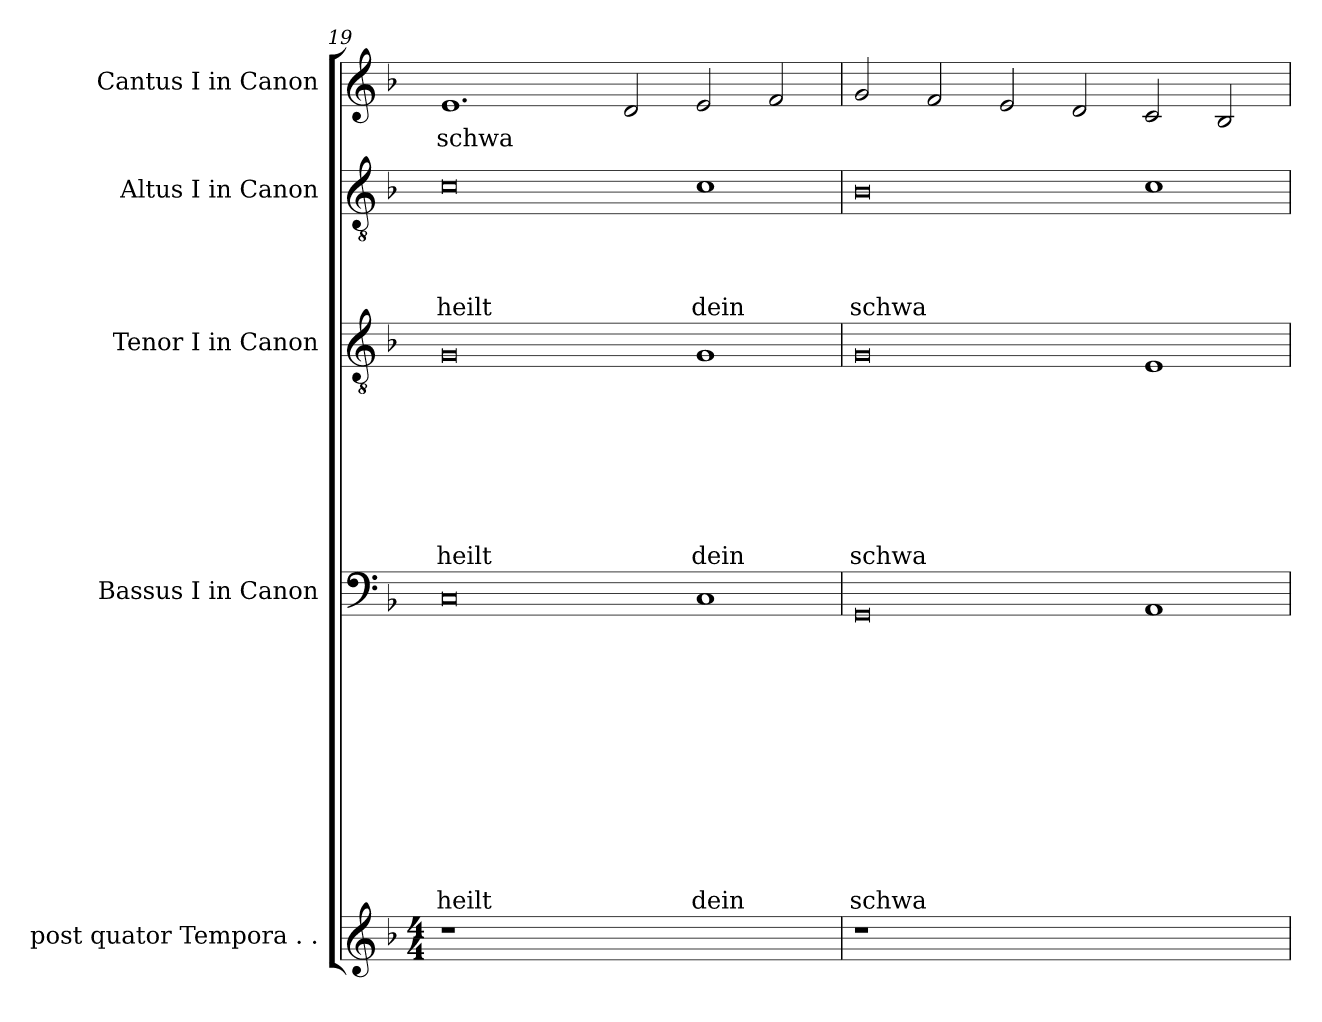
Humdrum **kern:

**kern	**kern	**text	**text	**text	**text	**text	**text	**text	**text	**text	**text	**text	**text	**kern	**text	**text	**text	**text	**text	**text	**text	**text	**kern	**text	**text	**text	**text	**kern	**text
*part5	*part4	*part4	*part4	*part4	*part4	*part4	*part4	*part4	*part4	*part4	*part4	*part4	*part4	*part3	*part3	*part3	*part3	*part3	*part3	*part3	*part3	*part3	*part2	*part2	*part2	*part2	*part2	*part1	*part1
*staff5	*staff4	*staff4	*staff4	*staff4	*staff4	*staff4	*staff4	*staff4	*staff4	*staff4	*staff4	*staff4	*staff4	*staff3	*staff3	*staff3	*staff3	*staff3	*staff3	*staff3	*staff3	*staff3	*staff2	*staff2	*staff2	*staff2	*staff2	*staff1	*staff1
*I"post quator Tempora . .	*I"Bassus I in Canon	*	*	*	*	*	*	*	*	*	*	*	*	*I"Tenor I in Canon	*	*	*	*	*	*	*	*	*I"Altus I in Canon	*	*	*	*	*I"Cantus I in Canon	*
*clefG2	*clefF4	*	*	*	*	*	*	*	*	*	*	*	*	*clefGv2	*	*	*	*	*	*	*	*	*clefGv2	*	*	*	*	*clefG2	*
*k[b-]	*k[b-]	*	*	*	*	*	*	*	*	*	*	*	*	*k[b-]	*	*	*	*	*	*	*	*	*k[b-]	*	*	*	*	*k[b-]	*
*F:	*F:	*	*	*	*	*	*	*	*	*	*	*	*	*F:	*	*	*	*	*	*	*	*	*F:	*	*	*	*	*F:	*
*M4/4	*	*	*	*	*	*	*	*	*	*	*	*	*	*	*	*	*	*	*	*	*	*	*	*	*	*	*	*	*
=19	=19	=19	=19	=19	=19	=19	=19	=19	=19	=19	=19	=19	=19	=19	=19	=19	=19	=19	=19	=19	=19	=19	=19	=19	=19	=19	=19	=19	=19
!	!	!	!	!	!	!	!	!	!	!	!	!	!LO:LY:b	!	!	!	!	!	!	!	!	!LO:LY:b	!	!	!	!	!LO:LY:b	!	!LO:LY:b
1r	0C	.	.	.	.	.	.	.	.	.	.	.	heilt	0G	.	.	.	.	.	.	.	heilt	0c	.	.	.	heilt	1.e	schwa
0ryy	.	.	.	.	.	.	.	.	.	.	.	.	.	.	.	.	.	.	.	.	.	.	.	.	.	.	.	.	.
.	.	.	.	.	.	.	.	.	.	.	.	.	.	.	.	.	.	.	.	.	.	.	.	.	.	.	.	2d/	.
!	!	!	!	!	!	!	!	!	!	!	!	!	!LO:LY:b	!	!	!	!	!	!	!	!	!LO:LY:b	!	!	!	!	!LO:LY:b	!	!
.	1C	.	.	.	.	.	.	.	.	.	.	.	dein	1G	.	.	.	.	.	.	.	dein	1c	.	.	.	dein	2e/	.
.	.	.	.	.	.	.	.	.	.	.	.	.	.	.	.	.	.	.	.	.	.	.	.	.	.	.	.	2f/	.
=20	=20	=20	=20	=20	=20	=20	=20	=20	=20	=20	=20	=20	=20	=20	=20	=20	=20	=20	=20	=20	=20	=20	=20	=20	=20	=20	=20	=20	=20
!	!	!	!	!	!	!	!	!	!	!	!	!	!LO:LY:b	!	!	!	!	!	!	!	!	!LO:LY:b	!	!	!	!	!LO:LY:b	!	!
1r	0GG	.	.	.	.	.	.	.	.	.	.	.	schwa	0G	.	.	.	.	.	.	.	schwa	0B-	.	.	.	schwa	2g/	.
.	.	.	.	.	.	.	.	.	.	.	.	.	.	.	.	.	.	.	.	.	.	.	.	.	.	.	.	2f/	.
0ryy	.	.	.	.	.	.	.	.	.	.	.	.	.	.	.	.	.	.	.	.	.	.	.	.	.	.	.	2e/	.
.	.	.	.	.	.	.	.	.	.	.	.	.	.	.	.	.	.	.	.	.	.	.	.	.	.	.	.	2d/	.
.	1AA	.	.	.	.	.	.	.	.	.	.	.	.	1E	.	.	.	.	.	.	.	.	1c	.	.	.	.	2c/	.
.	.	.	.	.	.	.	.	.	.	.	.	.	.	.	.	.	.	.	.	.	.	.	.	.	.	.	.	2B-/	.
=	=	=	=	=	=	=	=	=	=	=	=	=	=	=	=	=	=	=	=	=	=	=	=	=	=	=	=	=	=
*-	*-	*-	*-	*-	*-	*-	*-	*-	*-	*-	*-	*-	*-	*-	*-	*-	*-	*-	*-	*-	*-	*-	*-	*-	*-	*-	*-	*-	*-
